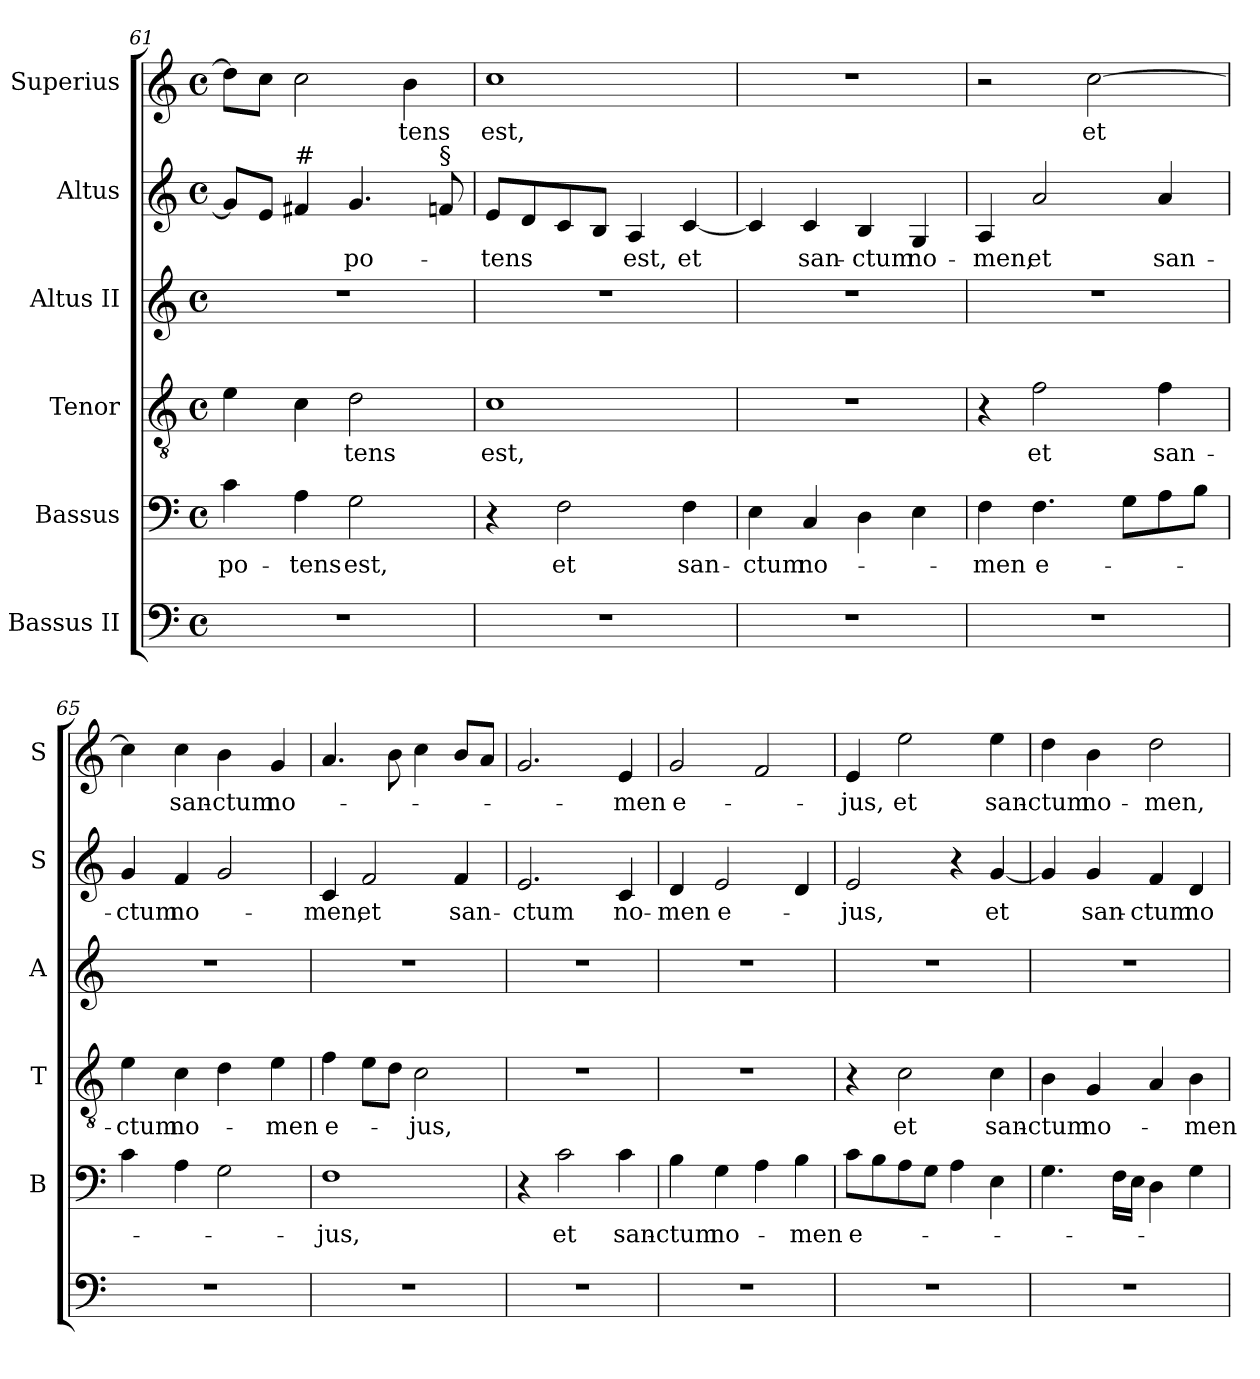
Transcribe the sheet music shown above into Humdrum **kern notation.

**kern	**kern	**text	**kern	**text	**kern	**kern	**text	**kern	**text
*part6	*part5	*part5	*part4	*part4	*part3	*part2	*part2	*part1	*part1
*staff6	*staff5	*staff5	*staff4	*staff4	*staff3	*staff2	*staff2	*staff1	*staff1
*I"Bassus II	*I"Bassus	*	*I"Tenor	*	*I"Altus II	*I"Altus	*	*I"Superius	*
*	*I'B	*	*I'T	*	*I'A	*I'S	*	*I'S	*
*clefF4	*clefF4	*	*clefGv2	*	*clefG2	*clefG2	*	*clefG2	*
*	*	*	*ITrd7c12	*	*	*	*	*	*
*k[]	*k[]	*	*k[]	*	*k[]	*k[]	*	*k[]	*
*C:	*C:	*	*C:	*	*C:	*C:	*	*C:	*
*M4/4	*M4/4	*	*M4/4	*	*M4/4	*M4/4	*	*M4/4	*
*met(c)	*met(c)	*	*met(c)	*	*met(c)	*met(c)	*	*met(c)	*
=61	=61	=61	=61	=61	=61	=61	=61	=61	=61
!	!	!LO:LY:b	!	!	!	!	!	!	!
1r	4c\	po-	4E\	.	1r	8g/L]	.	8dd\L]	.
.	.	.	.	.	.	8e/J	.	8cc\J	.
!	!	!	!	!	!	!LO:TX:a:t=#	!	!	!
!	!	!LO:LY:b	!	!	!	!	!	!	!
.	4A\	-tens	4C\	.	.	4f#/	.	2cc\	.
!	!	!LO:LY:b	!	!LO:LY:b	!	!	!LO:LY:b	!	!
.	2G\	est,	2D\	-tens	.	4.g/	po-	.	.
!	!	!	!	!	!	!	!	!	!LO:LY:b
.	.	.	.	.	.	.	.	4b\	-tens
!	!	!	!	!	!	!LO:TX:a:t=§	!	!	!
.	.	.	.	.	.	8f/	.	.	.
=62	=62	=62	=62	=62	=62	=62	=62	=62	=62
!	!	!	!	!LO:LY:b	!	!	!LO:LY:b	!	!LO:LY:b
1r	4r	.	1C	est,	1r	8e/L	-tens	1cc	est,
.	.	.	.	.	.	8d/	.	.	.
!	!	!LO:LY:b	!	!	!	!	!	!	!
.	2F\	et	.	.	.	8c/	.	.	.
.	.	.	.	.	.	8B/J	.	.	.
!	!	!	!	!	!	!	!LO:LY:b	!	!
.	.	.	.	.	.	4A/	est,	.	.
!	!	!LO:LY:b	!	!	!	!	!LO:LY:b	!	!
.	4F\	san-	.	.	.	[<4c/	et	.	.
=63	=63	=63	=63	=63	=63	=63	=63	=63	=63
!	!	!LO:LY:b	!	!	!	!	!	!	!
1r	4E\	-ctum	1r	.	1r	4c/]	.	1r	.
!	!	!LO:LY:b	!	!	!	!	!LO:LY:b	!	!
.	4C/	no-	.	.	.	4c/	san-	.	.
!	!	!	!	!	!	!	!LO:LY:b	!	!
.	4D\	.	.	.	.	4B/	-ctum	.	.
!	!	!	!	!	!	!	!LO:LY:b	!	!
.	4E\	.	.	.	.	4G/	no-	.	.
=64	=64	=64	=64	=64	=64	=64	=64	=64	=64
!	!	!LO:LY:b	!	!	!	!	!LO:LY:b	!	!
1r	4F\	-men	4r	.	1r	4A/	-men,	2r	.
!	!	!LO:LY:b	!	!LO:LY:b	!	!	!LO:LY:b	!	!
.	4.F\	e-	2F\	et	.	2a/	et	.	.
!	!	!	!	!	!	!	!	!	!LO:LY:b
.	.	.	.	.	.	.	.	[>2cc\	et
.	8G\L	.	.	.	.	.	.	.	.
!	!	!	!	!LO:LY:b	!	!	!LO:LY:b	!	!
.	8A\	.	4F\	san-	.	4a/	san-	.	.
.	8B\J	.	.	.	.	.	.	.	.
!!LO:PB:g=z
=65	=65	=65	=65	=65	=65	=65	=65	=65	=65
!	!	!	!	!LO:LY:b	!	!	!LO:LY:b	!	!
1r	4c\	.	4E\	-ctum	1r	4g/	-ctum	4cc\]	.
!	!	!	!	!LO:LY:b	!	!	!LO:LY:b	!	!LO:LY:b
.	4A\	.	4C\	no-	.	4f/	no-	4cc\	san-
!	!	!	!	!	!	!	!	!	!LO:LY:b
.	2G\	.	4D\	.	.	2g/	.	4b\	-ctum
!	!	!	!	!LO:LY:b	!	!	!	!	!LO:LY:b
.	.	.	4E\	-men	.	.	.	4g/	no-
=66	=66	=66	=66	=66	=66	=66	=66	=66	=66
!	!	!LO:LY:b	!	!LO:LY:b	!	!	!LO:LY:b	!	!
1r	1F	-jus,	4F\	e-	1r	4c/	-men,	4.a/	.
!	!	!	!	!	!	!	!LO:LY:b	!	!
.	.	.	8E\L	.	.	2f/	et	.	.
.	.	.	8D\J	.	.	.	.	8b\	.
!	!	!	!	!LO:LY:b	!	!	!	!	!
.	.	.	2C\	-jus,	.	.	.	4cc\	.
!	!	!	!	!	!	!	!LO:LY:b	!	!
.	.	.	.	.	.	4f/	san-	8b/L	.
.	.	.	.	.	.	.	.	8a/J	.
=67	=67	=67	=67	=67	=67	=67	=67	=67	=67
!	!	!	!	!	!	!	!LO:LY:b	!	!
1r	4r	.	1r	.	1r	2.e/	-ctum	2.g/	.
!	!	!LO:LY:b	!	!	!	!	!	!	!
.	2c\	et	.	.	.	.	.	.	.
!	!	!LO:LY:b	!	!	!	!	!LO:LY:b	!	!LO:LY:b
.	4c\	san-	.	.	.	4c/	no-	4e/	-men
=68	=68	=68	=68	=68	=68	=68	=68	=68	=68
!	!	!LO:LY:b	!	!	!	!	!LO:LY:b	!	!LO:LY:b
1r	4B\	-ctum	1r	.	1r	4d/	-men	2g/	e-
!	!	!LO:LY:b	!	!	!	!	!LO:LY:b	!	!
.	4G\	no-	.	.	.	2e/	e-	.	.
.	4A\	.	.	.	.	.	.	2f/	.
!	!	!LO:LY:b	!	!	!	!	!	!	!
.	4B\	-men	.	.	.	4d/	.	.	.
=69	=69	=69	=69	=69	=69	=69	=69	=69	=69
!	!	!LO:LY:b	!	!	!	!	!LO:LY:b	!	!LO:LY:b
1r	8c\L	e-	4r	.	1r	2e/	-jus,	4e/	-jus,
.	8B\	.	.	.	.	.	.	.	.
!	!	!	!	!LO:LY:b	!	!	!	!	!LO:LY:b
.	8A\	.	2C\	et	.	.	.	2ee\	et
.	8G\J	.	.	.	.	.	.	.	.
.	4A\	.	.	.	.	4r	.	.	.
!	!	!	!	!LO:LY:b	!	!	!LO:LY:b	!	!LO:LY:b
.	4E\	.	4C\	san-	.	[<4g/	et	4ee\	san-
=70	=70	=70	=70	=70	=70	=70	=70	=70	=70
!	!	!	!	!LO:LY:b	!	!	!	!	!LO:LY:b
1r	4.G\	.	4BB\	-ctum	1r	4g/]	.	4dd\	-ctum
!	!	!	!	!LO:LY:b	!	!	!LO:LY:b	!	!LO:LY:b
.	.	.	4GG/	no-	.	4g/	san-	4b\	no-
.	16F\LL	.	.	.	.	.	.	.	.
.	16E\JJ	.	.	.	.	.	.	.	.
!	!	!	!	!	!	!	!LO:LY:b	!	!LO:LY:b
.	4D\	.	4AA/	.	.	4f/	-ctum	2dd\	-men,
!	!	!	!	!LO:LY:b	!	!	!LO:LY:b	!	!
.	4G\	.	4BB\	-men	.	4d/	no-	.	.
=	=	=	=	=	=	=	=	=	=
*-	*-	*-	*-	*-	*-	*-	*-	*-	*-
